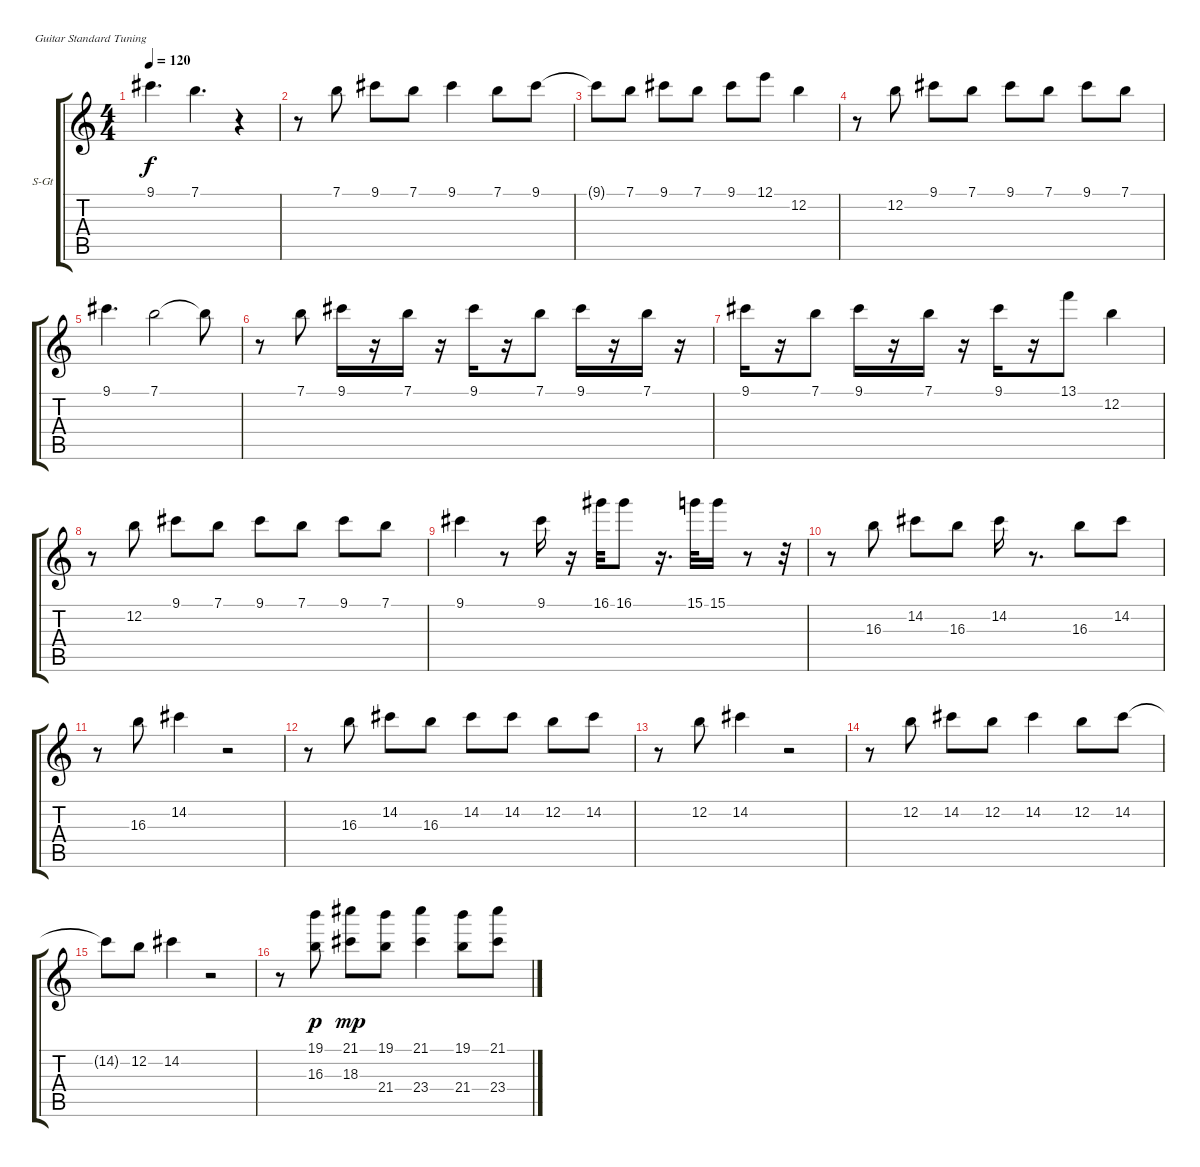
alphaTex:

\bracketExtendMode groupsimilarinstruments
\firstSystemTrackNameOrientation horizontal
\otherSystemsTrackNameOrientation horizontal
\track ("Vocal" "S-Gt") {instrument trumpet}
\staff {score tabs}
\tuning (E4 B3 G3 D3 A2 E2)
\displaytranspose 12
\ts (4 4)
\tempo 120
\clef g2
\ks c
9.1.4{d dy f} 7.1.4{d} r.4 |
r.8 7.1.8 9.1.8 7.1.8 9.1.4 7.1.8 9.1.8 |
9.1{t}.8 7.1.8 9.1.8 7.1.8 9.1.8 12.1.8 12.2.4 |
r.8 12.2.8 9.1.8 7.1.8 9.1.8 7.1.8 9.1.8 7.1.8 |
9.1.4{d} 7.1.2 7.1{t}.8 |
r.8 7.1.8 9.1.16 r.16 7.1.16 r.16 9.1.16 r.16 7.1.8 9.1.16 r.16 7.1.16 r.16 |
9.1.16 r.16 7.1.8 9.1.16 r.16 7.1.16 r.16 9.1.16 r.16 13.1.8 12.2.4 |
r.8 12.2.8 9.1.8 7.1.8 9.1.8 7.1.8 9.1.8 7.1.8 |
9.1.4 r.8 9.1.16 r.16 16.1.32 16.1.8 r.16{d} 15.1.32 15.1.16 r.8 r.32 |
r.8 16.3.8 14.2.8 16.3.8 14.2.16 r.8{d} 16.3.8 14.2.8 |
r.8 16.3.8 14.2.4 r.2 |
r.8 16.3.8 14.2.8 16.3.8 14.2.8 14.2.8 12.2.8 14.2.8 |
r.8 12.2.8 14.2.4 r.2 |
r.8 12.2.8 14.2.8 12.2.8 14.2.4 12.2.8 14.2.8 |
14.2{t}.8 12.2.8 14.2.4 r.2 |
r.8 (19.1 16.3).8{dy p} (21.1 18.3).8{dy mp} (19.1 21.4).8 (21.1 23.4).4 (19.1 21.4).8 (21.1 23.4).8
